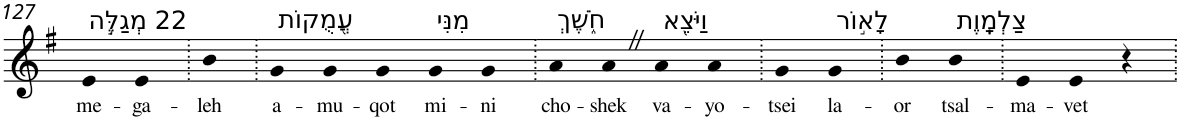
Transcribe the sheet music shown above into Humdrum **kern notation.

**kern	**text
*part1	*part1
*staff1	*staff1
*I"Piano	*
*I'Pno	*
!!LO:PB:g=z
*clefG2	*
*k[f#]	*
*G:	*
=127	=127
!LO:TX:a:t=22 מְגַלֶּ֣ה	!
!	!LO:LY:b
4e	me-
!	!LO:LY:b
4e	-ga-
=128.	=128.
!	!LO:LY:b
4b	-leh
=129.	=129.
!LO:TX:a:t=עֲ֭מֻקוֹת	!
!	!LO:LY:b
4g	a-
!	!LO:LY:b
4g	-mu-
!	!LO:LY:b
4g	-qot
!LO:TX:a:t=מִנִּי	!
!	!LO:LY:b
4g	mi-
!	!LO:LY:b
4g	-ni
=130.	=130.
!LO:TX:a:t=חֹ֑שֶׁךְ	!
!	!LO:LY:b
4a	cho-
!	!LO:LY:b
4aZ	-shek
!LO:TX:a:t=וַיֹּצֵ֖א	!
!	!LO:LY:b
4a	va-
!	!LO:LY:b
4a	-yo-
=131.	=131.
!	!LO:LY:b
4g	-tsei
!LO:TX:a:t=לָא֣וֹר	!
!	!LO:LY:b
4g	la-
=132.	=132.
!	!LO:LY:b
4b	-or
!LO:TX:a:t=צַלְמָֽוֶת	!
!	!LO:LY:b
4b	tsal-
=133.	=133.
!	!LO:LY:b
4e	-ma-
!	!LO:LY:b
4e	-vet
4r	.
=.	=.
*-	*-
